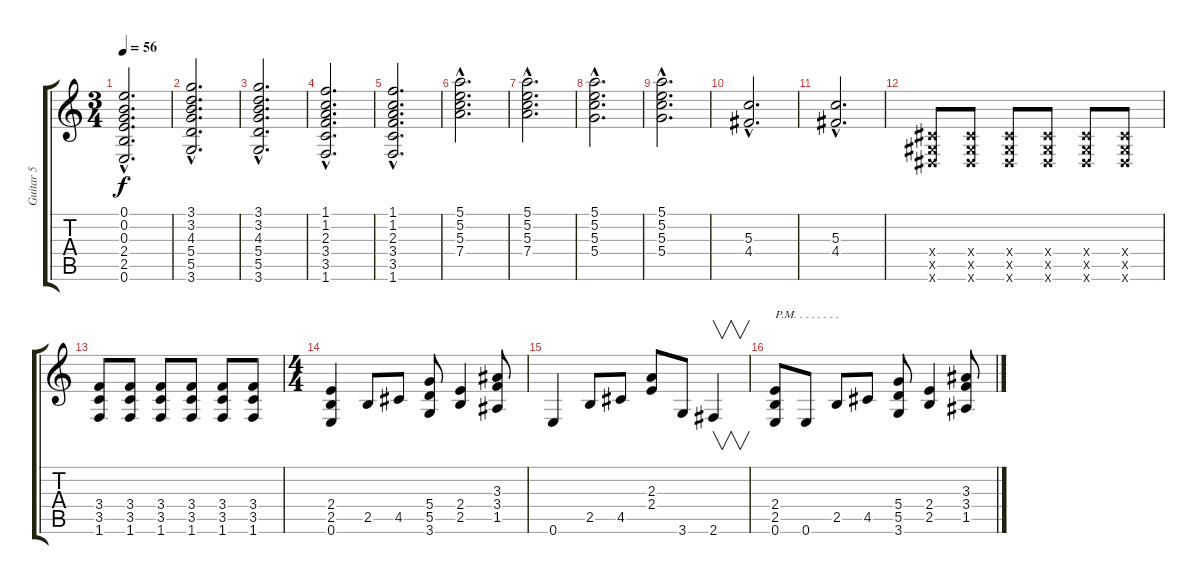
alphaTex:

\track ("Guitar 5" "Guitar 5") {instrument overdrivenguitar}
\staff {score tabs}
\tuning (E4 B3 G3 D3 A2 E2) {hide}
\ts (3 4)
\tempo 56
\clef g2
\ks c
(0.1{hac} 0.2{hac} 0.3{hac} 2.4{hac} 2.5{hac} 0.6{hac}).2{d dy f} |
(3.1{hac} 3.2{hac} 4.3{hac} 5.4{hac} 5.5{hac} 3.6{hac}).2{d} |
(3.1{hac} 3.2{hac} 4.3{hac} 5.4{hac} 5.5{hac} 3.6{hac}).2{d} |
(1.1{hac} 1.2{hac} 2.3{hac} 3.4{hac} 3.5{hac} 1.6{hac}).2{d} |
(1.1{hac} 1.2{hac} 2.3{hac} 3.4{hac} 3.5{hac} 1.6{hac}).2{d} |
(5.1{hac} 5.2{hac} 5.3{hac} 7.4{hac}).2{d} |
(5.1{hac} 5.2{hac} 5.3{hac} 7.4{hac}).2{d} |
(5.1{hac} 5.2{hac} 5.3{hac} 5.4{hac}).2{d} |
(5.1{hac} 5.2{hac} 5.3{hac} 5.4{hac}).2{d} |
(5.3{hac} 4.4{hac}).2{d} |
(5.3{hac} 4.4{hac}).2{d} |
(-1.4{x} -1.5{x} -1.6{x}).8 (-1.4{x} -1.5{x} -1.6{x}).8 (-1.4{x} -1.5{x} -1.6{x}).8 (-1.4{x} -1.5{x} -1.6{x}).8 (-1.4{x} -1.5{x} -1.6{x}).8 (-1.4{x} -1.5{x} -1.6{x}).8 |
(3.4 3.5 1.6).8 (3.4 3.5 1.6).8 (3.4 3.5 1.6).8 (3.4 3.5 1.6).8 (3.4 3.5 1.6).8 (3.4 3.5 1.6).8 |
\ts (4 4)
(2.4 2.5 0.6).4 2.5.8 4.5.8 (5.4 5.5 3.6).8 (2.4 2.5).4 (3.3 3.4 1.5).8 |
0.6.4 2.5.8 4.5.8 (2.3 2.4).8 3.6.8 2.6.4{v} |
(2.4 2.5 0.6).8{txt "P.M. . . . . . . ."} 0.6.8 2.5.8 4.5.8 (5.4 5.5 3.6).8 (2.4 2.5).4 (3.3 3.4 1.5).8
